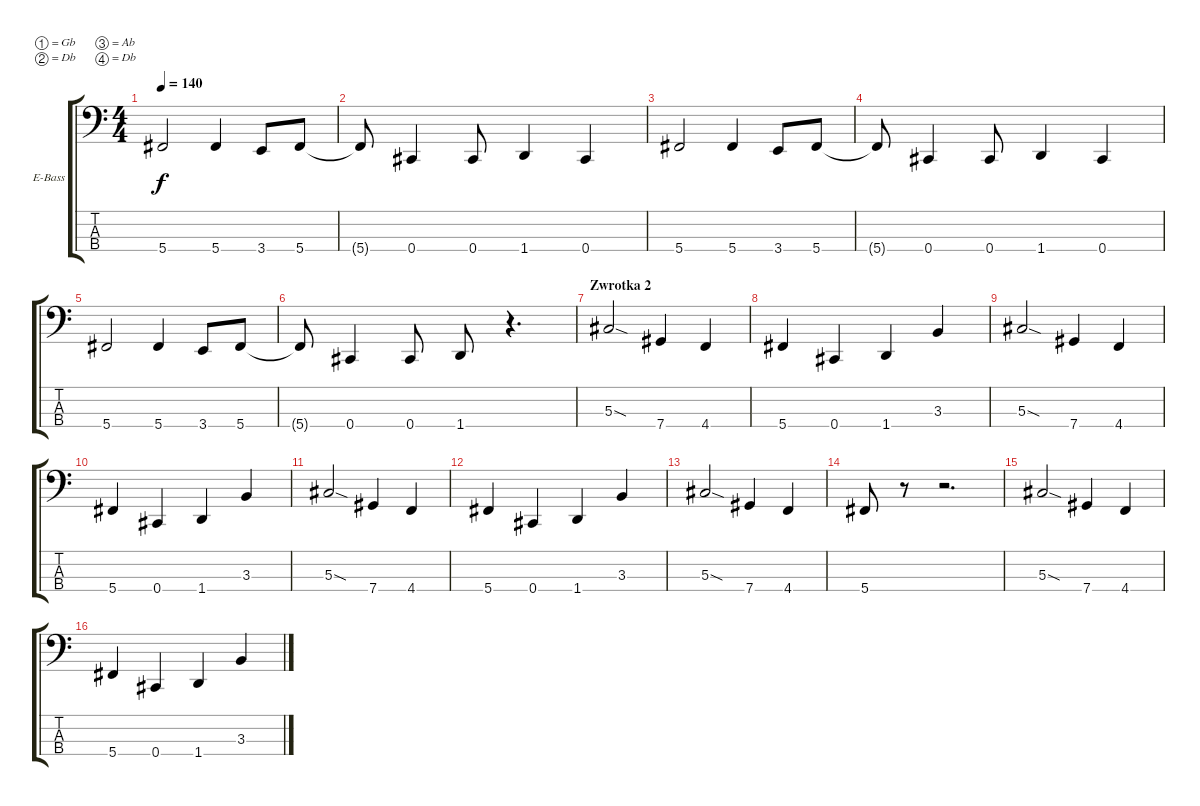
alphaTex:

\bracketExtendMode groupsimilarinstruments
\firstSystemTrackNameOrientation horizontal
\otherSystemsTrackNameOrientation horizontal
\track ("Bas" "E-Bass") {instrument electricbassfinger}
\staff {score tabs}
\tuning (Gb2 Db2 Ab1 Db1)
\ts (4 4)
\tempo 140
\clef f4
\ks c
5.4.2{dy f} 5.4.4 3.4.8 5.4.8 |
5.4{t}.8 0.4.4 0.4.8 1.4.4 0.4.4 |
5.4.2 5.4.4 3.4.8 5.4.8 |
5.4{t}.8 0.4.4 0.4.8 1.4.4 0.4.4 |
5.4.2 5.4.4 3.4.8 5.4.8 |
5.4{t}.8 0.4.4 0.4.8 1.4.8 r.4{d} |
\section ("" "Zwrotka 2")
5.3{sod}.2 7.4.4 4.4.4 |
5.4.4 0.4.4 1.4.4 3.3.4 |
5.3{sod}.2 7.4.4 4.4.4 |
5.4.4 0.4.4 1.4.4 3.3.4 |
5.3{sod}.2 7.4.4 4.4.4 |
5.4.4 0.4.4 1.4.4 3.3.4 |
5.3{sod}.2 7.4.4 4.4.4 |
5.4.8 r.8 r.2{d} |
5.3{sod}.2 7.4.4 4.4.4 |
5.4.4 0.4.4 1.4.4 3.3.4
